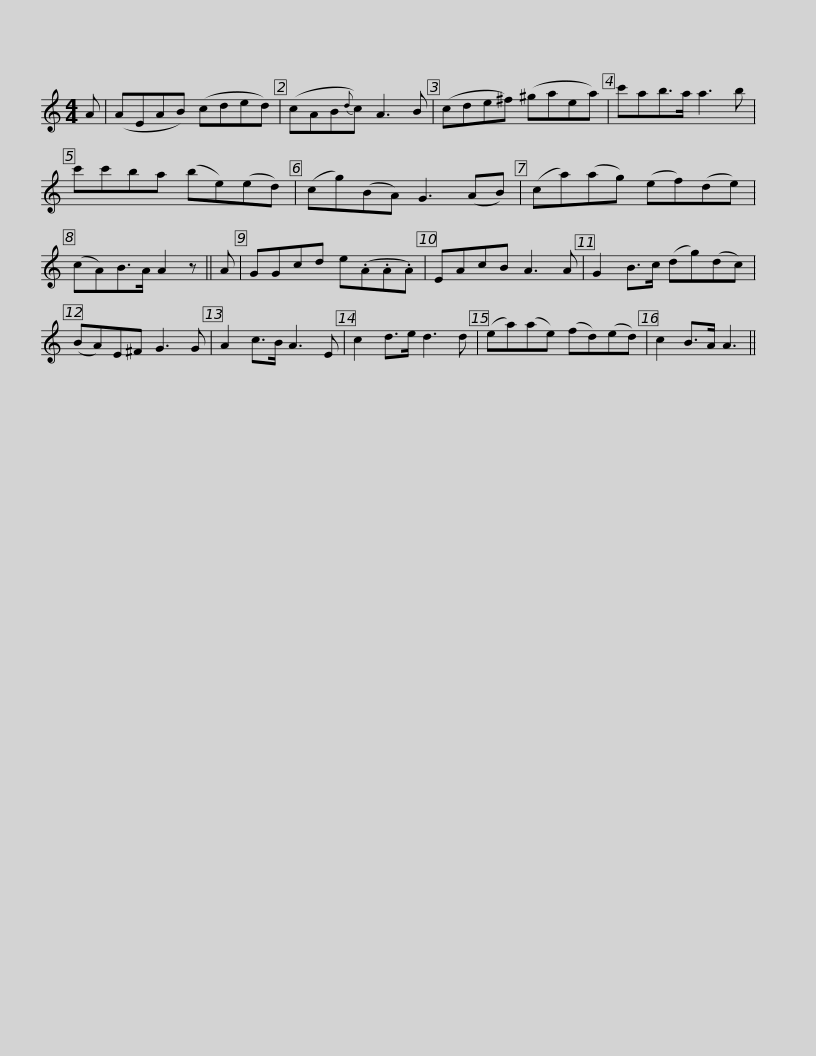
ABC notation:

X:1
L:1/8
M:4/4
I:linebreak $
K:C
V:1 treble
V:1
 A | (AEAB) (cded) | (cAB{d}c) A3 B | (cde^f) (^gaea) | c'ab>a a3 b | %5
 c'c'ba (be)(ed) |$ (cg)(BA) G3 (AB) | (ca)(ag) (ef)(de) | (cA)B>A A2 z || A | %10
 GGcd e(.A.A.A) | EAcB A3 A |$ G2 B>c (dg)(dc) | (BA)E^F G3 G | A2 c>B A3 E | %15
 c2 d>e d3 d | (ea)(ae) (fd)(ed) | c2 B>A A3 || %18
